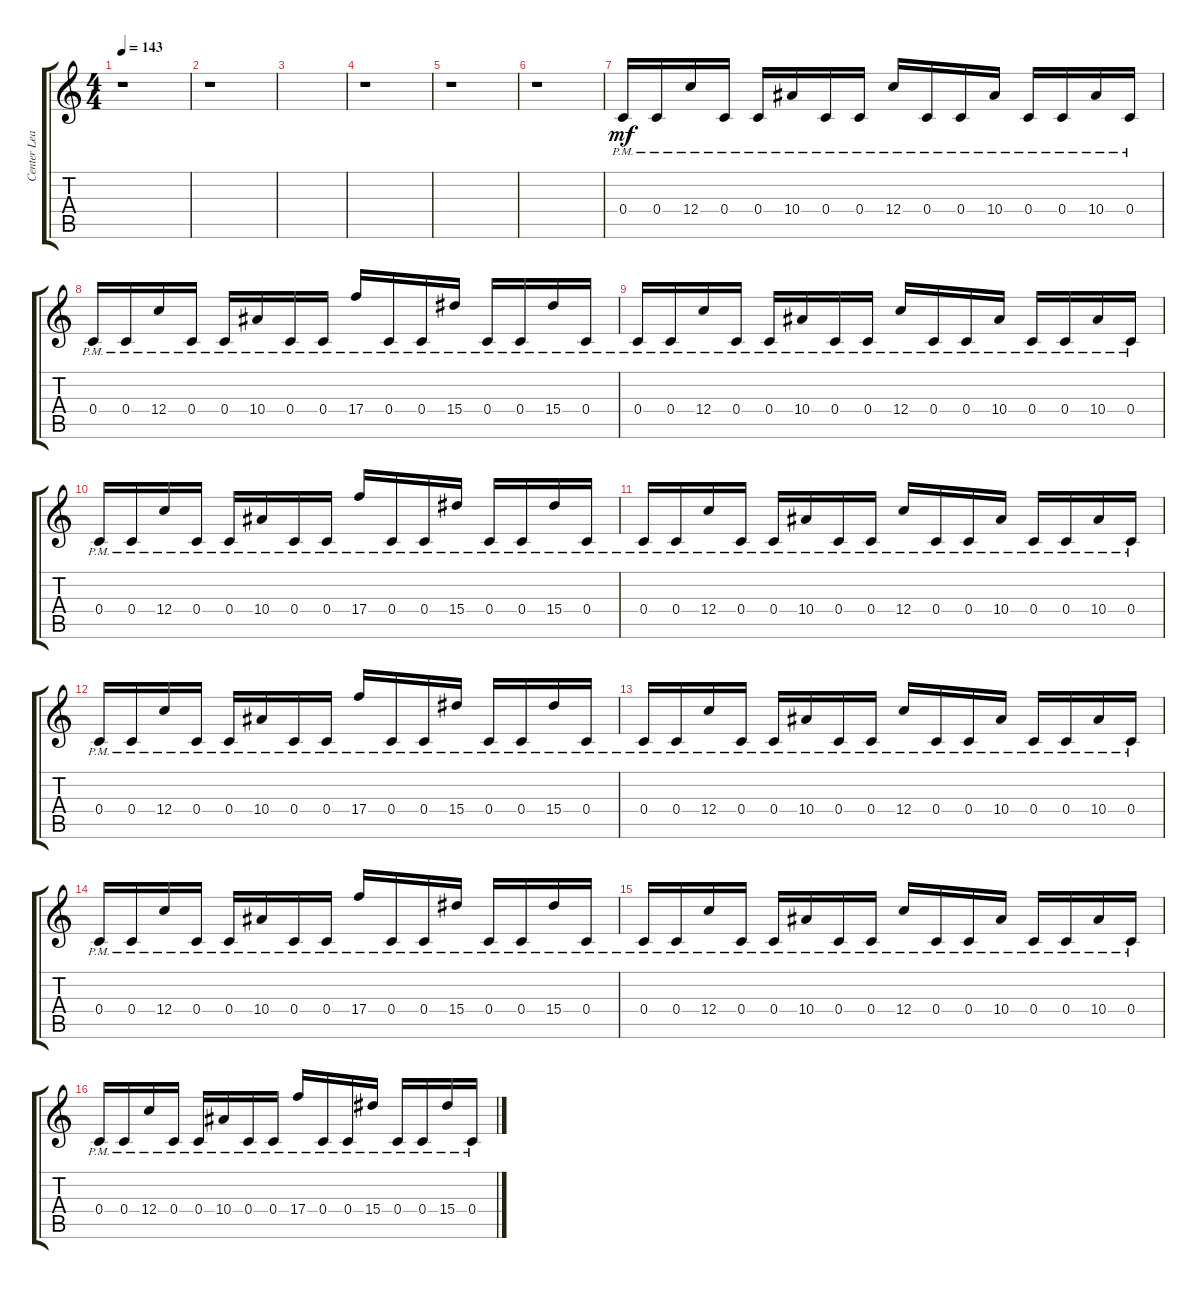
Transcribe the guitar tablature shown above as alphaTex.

\track ("Center Lead 3" "Center Lea") {instrument overdrivenguitar}
\staff {score tabs}
\tuning (D4 A3 F3 C3 G2 C2) {hide}
\ts (4 4)
\tempo 143
\clef g2
\ks aminor
r.1{dy mf instrument overdrivenguitar} |
r.1 |
|
r.1 |
r.1 |
r.1 |
0.4{pm}.16 0.4{pm}.16 12.4{pm}.16 0.4{pm}.16 0.4{pm}.16 10.4{pm}.16 0.4{pm}.16 0.4{pm}.16 12.4{pm}.16 0.4{pm}.16 0.4{pm}.16 10.4{pm}.16 0.4{pm}.16 0.4{pm}.16 10.4{pm}.16 0.4{pm}.16 |
0.4{pm}.16 0.4{pm}.16 12.4{pm}.16 0.4{pm}.16 0.4{pm}.16 10.4{pm}.16 0.4{pm}.16 0.4{pm}.16 17.4{pm}.16 0.4{pm}.16 0.4{pm}.16 15.4{pm}.16 0.4{pm}.16 0.4{pm}.16 15.4{pm}.16 0.4{pm}.16 |
0.4{pm}.16 0.4{pm}.16 12.4{pm}.16 0.4{pm}.16 0.4{pm}.16 10.4{pm}.16 0.4{pm}.16 0.4{pm}.16 12.4{pm}.16 0.4{pm}.16 0.4{pm}.16 10.4{pm}.16 0.4{pm}.16 0.4{pm}.16 10.4{pm}.16 0.4{pm}.16 |
0.4{pm}.16 0.4{pm}.16 12.4{pm}.16 0.4{pm}.16 0.4{pm}.16 10.4{pm}.16 0.4{pm}.16 0.4{pm}.16 17.4{pm}.16 0.4{pm}.16 0.4{pm}.16 15.4{pm}.16 0.4{pm}.16 0.4{pm}.16 15.4{pm}.16 0.4{pm}.16 |
0.4{pm}.16 0.4{pm}.16 12.4{pm}.16 0.4{pm}.16 0.4{pm}.16 10.4{pm}.16 0.4{pm}.16 0.4{pm}.16 12.4{pm}.16 0.4{pm}.16 0.4{pm}.16 10.4{pm}.16 0.4{pm}.16 0.4{pm}.16 10.4{pm}.16 0.4{pm}.16 |
0.4{pm}.16 0.4{pm}.16 12.4{pm}.16 0.4{pm}.16 0.4{pm}.16 10.4{pm}.16 0.4{pm}.16 0.4{pm}.16 17.4{pm}.16 0.4{pm}.16 0.4{pm}.16 15.4{pm}.16 0.4{pm}.16 0.4{pm}.16 15.4{pm}.16 0.4{pm}.16 |
0.4{pm}.16 0.4{pm}.16 12.4{pm}.16 0.4{pm}.16 0.4{pm}.16 10.4{pm}.16 0.4{pm}.16 0.4{pm}.16 12.4{pm}.16 0.4{pm}.16 0.4{pm}.16 10.4{pm}.16 0.4{pm}.16 0.4{pm}.16 10.4{pm}.16 0.4{pm}.16 |
0.4{pm}.16 0.4{pm}.16 12.4{pm}.16 0.4{pm}.16 0.4{pm}.16 10.4{pm}.16 0.4{pm}.16 0.4{pm}.16 17.4{pm}.16 0.4{pm}.16 0.4{pm}.16 15.4{pm}.16 0.4{pm}.16 0.4{pm}.16 15.4{pm}.16 0.4{pm}.16 |
0.4{pm}.16 0.4{pm}.16 12.4{pm}.16 0.4{pm}.16 0.4{pm}.16 10.4{pm}.16 0.4{pm}.16 0.4{pm}.16 12.4{pm}.16 0.4{pm}.16 0.4{pm}.16 10.4{pm}.16 0.4{pm}.16 0.4{pm}.16 10.4{pm}.16 0.4{pm}.16 |
0.4{pm}.16 0.4{pm}.16 12.4{pm}.16 0.4{pm}.16 0.4{pm}.16 10.4{pm}.16 0.4{pm}.16 0.4{pm}.16 17.4{pm}.16 0.4{pm}.16 0.4{pm}.16 15.4{pm}.16 0.4{pm}.16 0.4{pm}.16 15.4{pm}.16 0.4{pm}.16
